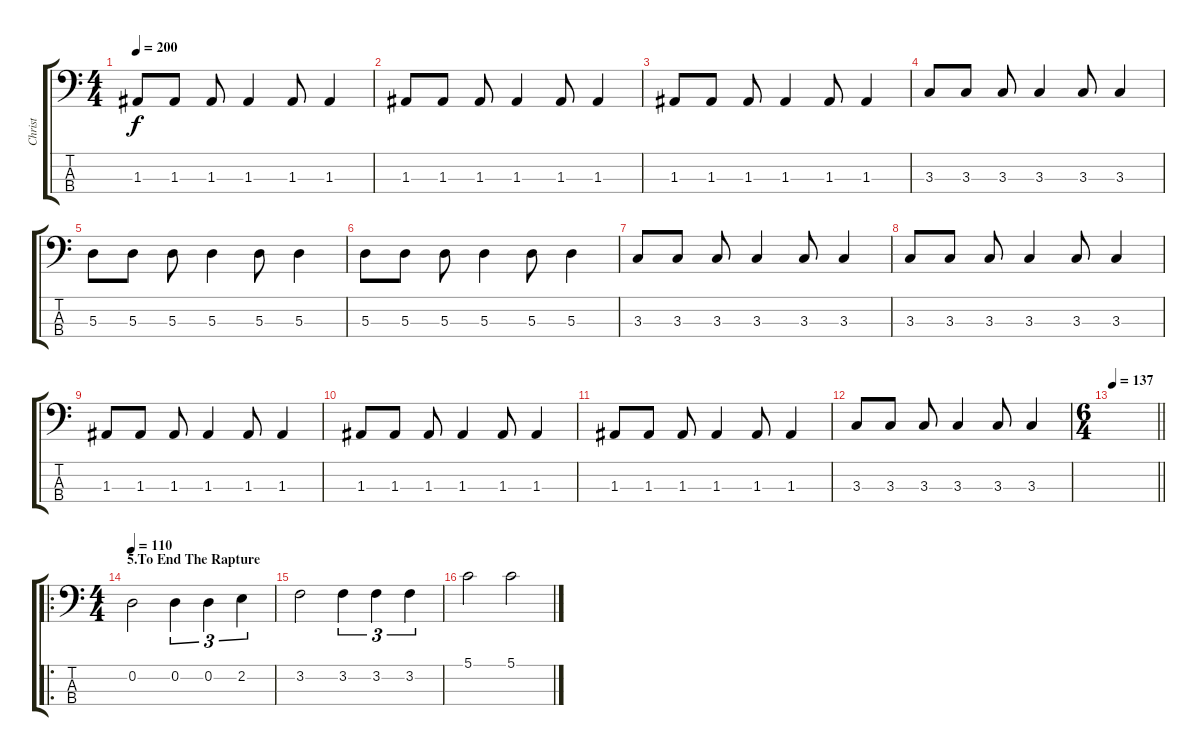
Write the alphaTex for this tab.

\track ("Christ" "Christ") {instrument electricbasspick}
\staff {score tabs}
\tuning (G2 D2 A1 D1) {hide}
\ts (4 4)
\tempo 200
\clef f4
\ks c
1.3.8{dy f} 1.3.8 1.3.8 1.3.4 1.3.8 1.3.4 |
1.3.8 1.3.8 1.3.8 1.3.4 1.3.8 1.3.4 |
1.3.8 1.3.8 1.3.8 1.3.4 1.3.8 1.3.4 |
3.3.8 3.3.8 3.3.8 3.3.4 3.3.8 3.3.4 |
5.3.8 5.3.8 5.3.8 5.3.4 5.3.8 5.3.4 |
5.3.8 5.3.8 5.3.8 5.3.4 5.3.8 5.3.4 |
3.3.8 3.3.8 3.3.8 3.3.4 3.3.8 3.3.4 |
3.3.8 3.3.8 3.3.8 3.3.4 3.3.8 3.3.4 |
1.3.8 1.3.8 1.3.8 1.3.4 1.3.8 1.3.4 |
1.3.8 1.3.8 1.3.8 1.3.4 1.3.8 1.3.4 |
1.3.8 1.3.8 1.3.8 1.3.4 1.3.8 1.3.4 |
3.3.8 3.3.8 3.3.8 3.3.4 3.3.8 3.3.4 |
\ts (6 4)
\tempo 137
\barLineRight lightlight
|
\ro
\ts (4 4)
\section ("" "5.To End The Rapture")
\tempo 110
0.2.2 0.2.4{tu (3 2)} 0.2.4{tu (3 2)} 2.2.4{tu (3 2)} |
3.2.2 3.2.4{tu (3 2)} 3.2.4{tu (3 2)} 3.2.4{tu (3 2)} |
5.1.2 5.1.2
